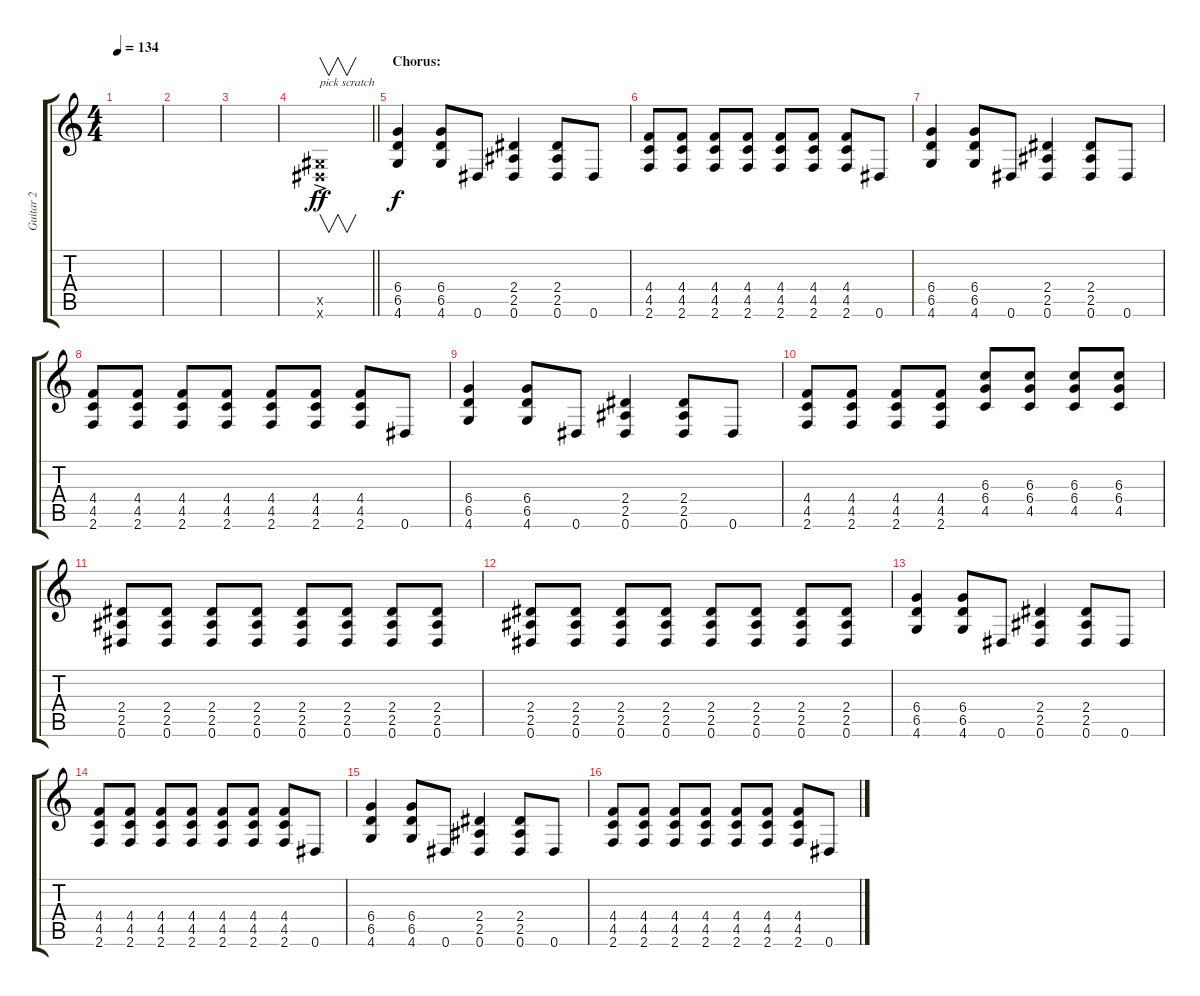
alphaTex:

\track ("Guitar 2" "Guitar 2") {instrument overdrivenguitar}
\staff {score tabs}
\tuning (Eb4 Bb3 Gb3 Db3 Ab2 Eb2) {hide}
\ts (4 4)
\tempo 134
\clef g2
\ks c
|
|
|
\barLineRight lightlight
(0.5{ac x} 0.6{ac x}).1{v txt "pick scratch" dy ff} |
\section ("" "Chorus:")
(6.4 6.5 4.6).4{dy f} (6.4 6.5 4.6).8 0.6.8 (2.4 2.5 0.6).4 (2.4 2.5 0.6).8 0.6.8 |
(4.4 4.5 2.6).8 (4.4 4.5 2.6).8 (4.4 4.5 2.6).8 (4.4 4.5 2.6).8 (4.4 4.5 2.6).8 (4.4 4.5 2.6).8 (4.4 4.5 2.6).8 0.6.8 |
(6.4 6.5 4.6).4 (6.4 6.5 4.6).8 0.6.8 (2.4 2.5 0.6).4 (2.4 2.5 0.6).8 0.6.8 |
(4.4 4.5 2.6).8 (4.4 4.5 2.6).8 (4.4 4.5 2.6).8 (4.4 4.5 2.6).8 (4.4 4.5 2.6).8 (4.4 4.5 2.6).8 (4.4 4.5 2.6).8 0.6.8 |
(6.4 6.5 4.6).4 (6.4 6.5 4.6).8 0.6.8 (2.4 2.5 0.6).4 (2.4 2.5 0.6).8 0.6.8 |
(4.4 4.5 2.6).8 (4.4 4.5 2.6).8 (4.4 4.5 2.6).8 (4.4 4.5 2.6).8 (6.3 6.4 4.5).8 (6.3 6.4 4.5).8 (6.3 6.4 4.5).8 (6.3 6.4 4.5).8 |
(2.4 2.5 0.6).8 (2.4 2.5 0.6).8 (2.4 2.5 0.6).8 (2.4 2.5 0.6).8 (2.4 2.5 0.6).8 (2.4 2.5 0.6).8 (2.4 2.5 0.6).8 (2.4 2.5 0.6).8 |
(2.4 2.5 0.6).8 (2.4 2.5 0.6).8 (2.4 2.5 0.6).8 (2.4 2.5 0.6).8 (2.4 2.5 0.6).8 (2.4 2.5 0.6).8 (2.4 2.5 0.6).8 (2.4 2.5 0.6).8 |
(6.4 6.5 4.6).4 (6.4 6.5 4.6).8 0.6.8 (2.4 2.5 0.6).4 (2.4 2.5 0.6).8 0.6.8 |
(4.4 4.5 2.6).8 (4.4 4.5 2.6).8 (4.4 4.5 2.6).8 (4.4 4.5 2.6).8 (4.4 4.5 2.6).8 (4.4 4.5 2.6).8 (4.4 4.5 2.6).8 0.6.8 |
(6.4 6.5 4.6).4 (6.4 6.5 4.6).8 0.6.8 (2.4 2.5 0.6).4 (2.4 2.5 0.6).8 0.6.8 |
(4.4 4.5 2.6).8 (4.4 4.5 2.6).8 (4.4 4.5 2.6).8 (4.4 4.5 2.6).8 (4.4 4.5 2.6).8 (4.4 4.5 2.6).8 (4.4 4.5 2.6).8 0.6.8
